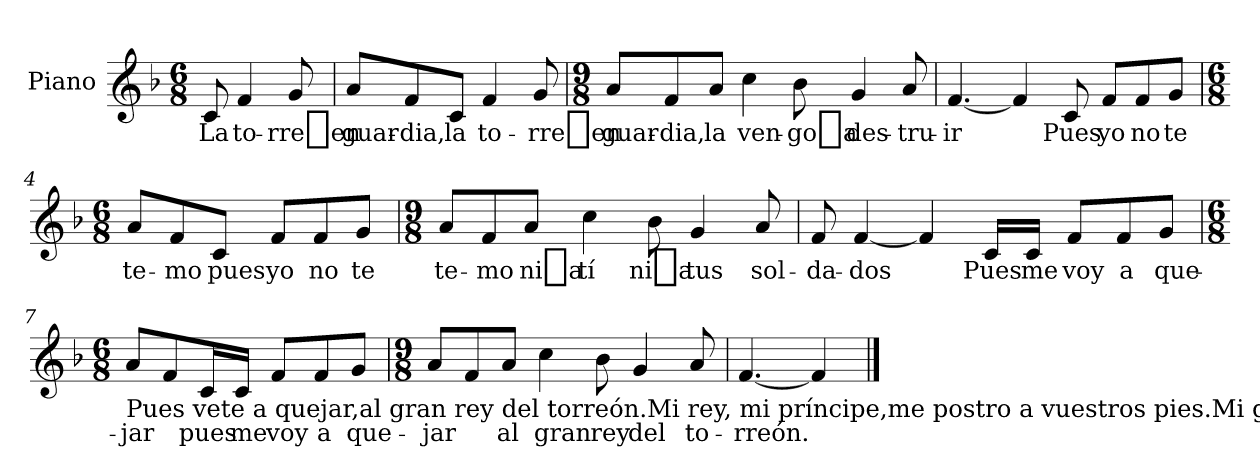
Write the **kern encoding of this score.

**kern	**text
*part1	*part1
*staff1	*staff1
*I"Piano	*
*I'Pno	*
*clefG2	*
*k[b-]	*
*F:	*
*M6/8	*
=	=
8c/	La
*MM120	*
4f/	to-
8g/	-rre_en
=1	=1
8a/L	guar-
8f/	-dia,
8c/J	la
4f/	to-
8g/	-rre_en
=2	=2
*M9/8	*
8a/L	guar-
8f/	-dia,
8a/J	la
4cc\	ven-
8b-\	-go_a
4g/	des-
8a/	-tru-
=3	=3
[4.f/	-ir
4f/]	.
8c/	Pues
8f/L	yo
8f/	no
8g/J	te
!!LO:LB:g=z
=4	=4
*M6/8	*
8a/L	te-
8f/	-mo
8c/J	pues
8f/L	yo
8f/	no
8g/J	te
=5	=5
*M9/8	*
8a/L	te-
8f/	-mo
8a/J	ni_a
4cc\	tí
8b-\	ni_a
4g/	tus
8a/	sol-
=6	=6
8f/	-da-
[4f/	-dos
4f/]	.
16c/LL	Pues
16c/JJ	me
8f/L	voy
8f/	a
8g/J	que-
!!LO:LB:g=z
=7	=7
*M6/8	*
!LO:TX:b:t=Pues vete a quejar,al gran rey del torreón.Mi rey, mi príncipe,me postro a vuestros pies.Mi guarda, mi soldado,decid lo que queréis.Que uno de vuestros pajesla torre va a destruir…Mi rey, mi príncipe,me postro a vuestros pies.Mi guarda, mi soldado,decid lo que queréis.Que uno de vuestros pajesme quiere combatir.	!
8a/L	-jar
8f/	.
16c/L	pues
16c/JJ	me
8f/L	voy
8f/	a
8g/J	que-
=8	=8
*M9/8	*
8a/L	-jar
8f/	.
8a/J	al
4cc\	gran
8b-\	rey
4g/	del
8a/	to-
=9	=9
[4.f/	-rreón.
4f/]	.
==	==
*-	*-
